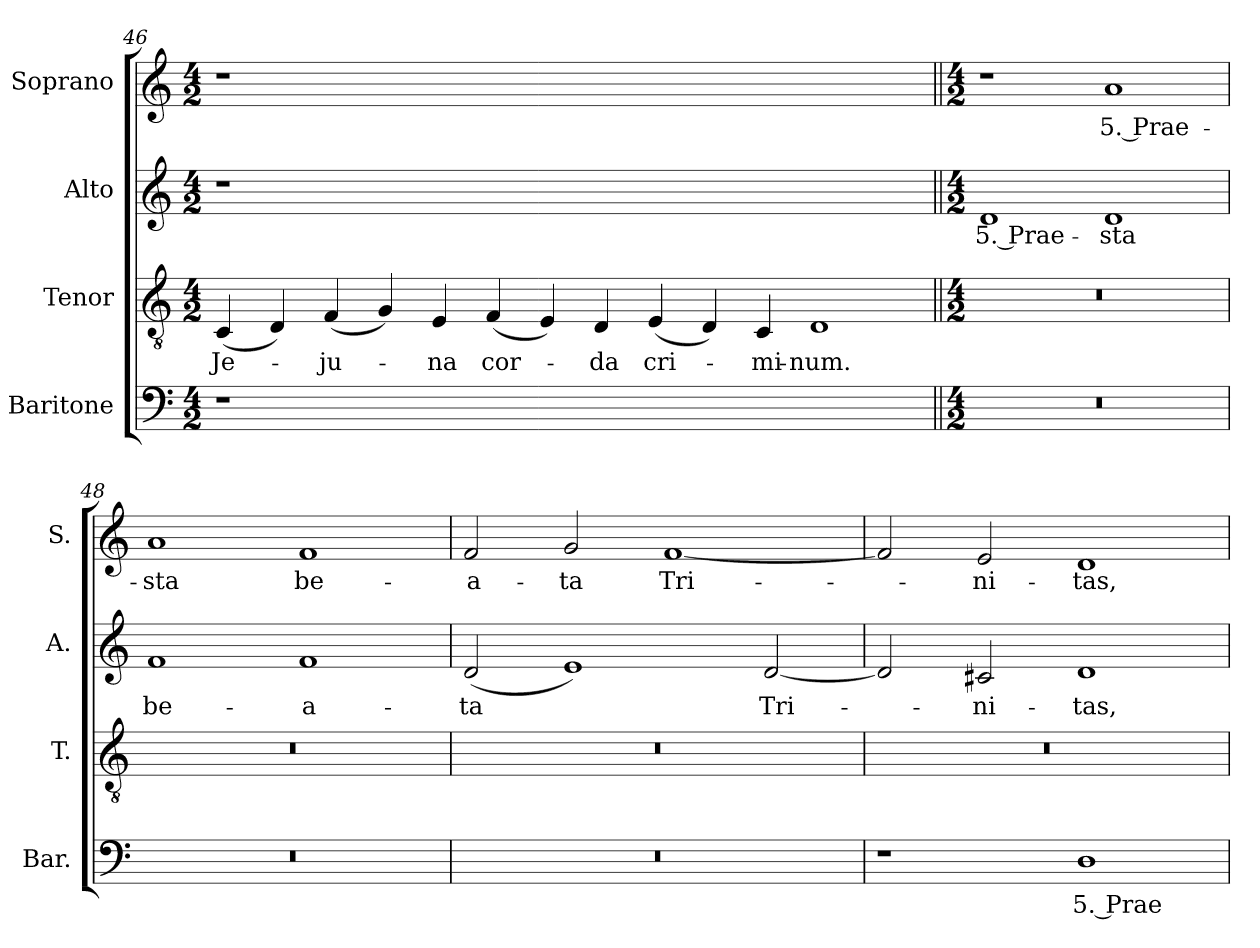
**kern	**text	**kern	**text	**kern	**text	**kern	**text
*part4	*part4	*part3	*part3	*part2	*part2	*part1	*part1
*staff4	*staff4	*staff3	*staff3	*staff2	*staff2	*staff1	*staff1
*I"Baritone	*	*I"Tenor	*	*I"Alto	*	*I"Soprano	*
*I'Bar.	*	*I'T.	*	*I'A.	*	*I'S.	*
*clefF4	*	*clefGv2	*	*clefG2	*	*clefG2	*
*	*	*ITrd7c12	*	*	*	*	*
*k[]	*	*k[]	*	*k[]	*	*k[]	*
*C:	*	*C:	*	*C:	*	*C:	*
*M4/2	*	*M4/2	*	*M4/2	*	*M4/2	*
=46	=46	=46	=46	=46	=46	=46	=46
!LO:N:vis=1	!	!	!	!	!	!	!
!	!	!	!LO:LY:b:color=#000000	!LO:N:vis=1	!	!LO:N:vis=1	!
0r	.	(4CCi/	Je-	0r	.	0r	.
.	.	4DDi/)	.	.	.	.	.
!	!	!	!LO:LY:b:color=#000000	!	!	!	!
.	.	(4FFi/	-ju-	.	.	.	.
.	.	4GGi/)	.	.	.	.	.
!	!	!	!LO:LY:b:color=#000000	!	!	!	!
.	.	4EEi/	-na	.	.	.	.
!	!	!	!LO:LY:b:color=#000000	!	!	!	!
.	.	(4FFi/	cor-	.	.	.	.
.	.	4EEi/)	.	.	.	.	.
!	!	!	!LO:LY:b:color=#000000	!	!	!	!
.	.	4DDi/	-da	.	.	.	.
!	!	!	!LO:LY:b:color=#000000	!	!	!	!
1..ryy	.	(4EEi/	cri-	1..ryy	.	1..ryy	.
.	.	4DDi/)	.	.	.	.	.
!	!	!	!LO:LY:b:color=#000000	!	!	!	!
.	.	4CCi/	-mi-	.	.	.	.
!	!	!	!LO:LY:b:color=#000000	!	!	!	!
.	.	1DDi	-num.	.	.	.	.
!!LO:PB:g=z
=47||	=47||	=47||	=47||	=47||	=47||	=47||	=47||
*M4/2	*	*M4/2	*	*M4/2	*	*M4/2	*
!LO:N:vis=1	!	!LO:N:vis=1	!	!	!	!	!
*	*	*	*	*	*	*MM184	*
!	!	!	!	!	!LO:LY:b:color=#000000	!	!
0r	.	0r	.	1di	5. Prae-	1r	.
!	!	!	!	!	!LO:LY:b:color=#000000	!	!
!	!	!	!	!	!	!	!LO:LY:b:color=#000000
.	.	.	.	1di	-sta	1ai	5. Prae-
=48	=48	=48	=48	=48	=48	=48	=48
!LO:N:vis=1	!	!LO:N:vis=1	!	!	!	!	!
!	!	!	!	!	!LO:LY:b:color=#000000	!	!
!	!	!	!	!	!	!	!LO:LY:b:color=#000000
0r	.	0r	.	1fi	be-	1ai	-sta
!	!	!	!	!	!LO:LY:b:color=#000000	!	!
!	!	!	!	!	!	!	!LO:LY:b:color=#000000
.	.	.	.	1fi	-a-	1fi	be-
=49	=49	=49	=49	=49	=49	=49	=49
!LO:N:vis=1	!	!LO:N:vis=1	!	!	!	!	!
!	!	!	!	!	!LO:LY:b:color=#000000	!	!
!	!	!	!	!	!	!	!LO:LY:b:color=#000000
0r	.	0r	.	(2di/	-ta	2fi/	-a-
!	!	!	!	!	!	!	!LO:LY:b:color=#000000
.	.	.	.	1ei)	.	2gi/	-ta
!	!	!	!	!	!	!	!LO:LY:b:color=#000000
.	.	.	.	.	.	[1fi	Tri-
!	!	!	!	!	!LO:LY:b:color=#000000	!	!
.	.	.	.	[2di/	Tri-	.	.
=50	=50	=50	=50	=50	=50	=50	=50
!	!	!LO:N:vis=1	!	!	!	!	!
1r	.	0r	.	2di/]	.	2fi/]	.
!	!	!	!	!	!LO:LY:b:color=#000000	!	!
!	!	!	!	!	!	!	!LO:LY:b:color=#000000
.	.	.	.	2c#Xi/	-ni-	2ei/	-ni-
!	!LO:LY:b:color=#000000	!	!	!	!	!	!
!	!	!	!	!	!LO:LY:b:color=#000000	!	!
!	!	!	!	!	!	!	!LO:LY:b:color=#000000
1Di	5. Prae-	.	.	1di	-tas,	1di	-tas,
=	=	=	=	=	=	=	=
*-	*-	*-	*-	*-	*-	*-	*-
